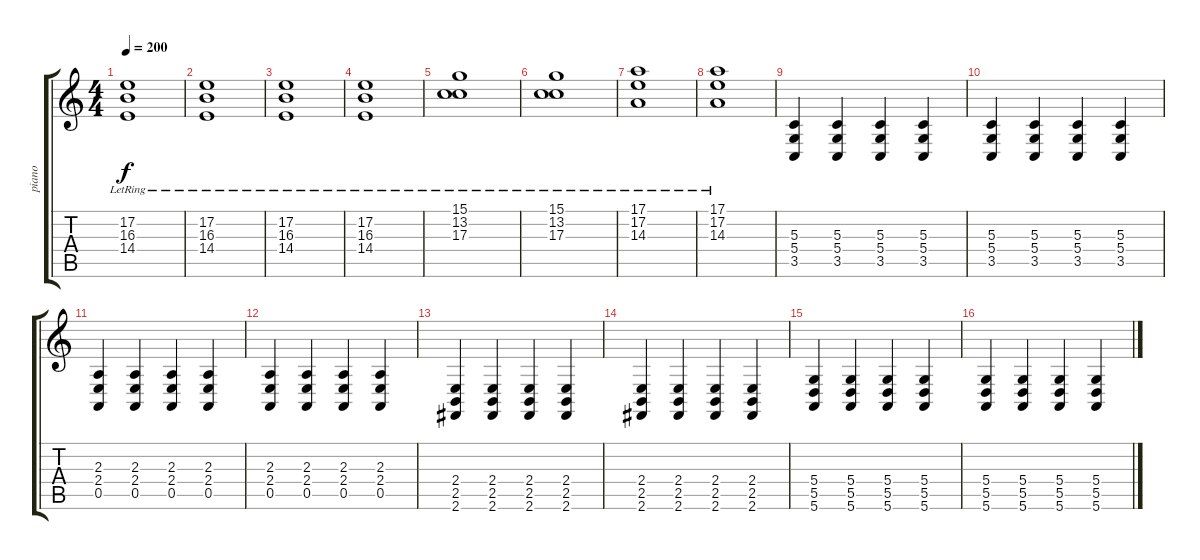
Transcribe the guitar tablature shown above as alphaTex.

\track ("piano" "piano") {instrument acousticgrandpiano}
\staff {score tabs}
\tuning (E4 B3 G3 D3 A2 E2) {hide}
\ts (4 4)
\tempo 200
\clef g2
\ks c
(17.2{lr} 16.3{lr} 14.4{lr}).1{dy f} |
(17.2{lr} 16.3{lr} 14.4{lr}).1 |
(17.2{lr} 16.3{lr} 14.4{lr}).1 |
(17.2{lr} 16.3{lr} 14.4{lr}).1 |
(15.1{lr} 13.2{lr} 17.3{lr}).1 |
(15.1{lr} 13.2{lr} 17.3{lr}).1 |
(17.1{lr} 17.2{lr} 14.3{lr}).1 |
(17.1{lr} 17.2{lr} 14.3{lr}).1 |
(5.3 5.4 3.5).4 (5.3 5.4 3.5).4 (5.3 5.4 3.5).4 (5.3 5.4 3.5).4 |
(5.3 5.4 3.5).4 (5.3 5.4 3.5).4 (5.3 5.4 3.5).4 (5.3 5.4 3.5).4 |
(2.3 2.4 0.5).4 (2.3 2.4 0.5).4 (2.3 2.4 0.5).4 (2.3 2.4 0.5).4 |
(2.3 2.4 0.5).4 (2.3 2.4 0.5).4 (2.3 2.4 0.5).4 (2.3 2.4 0.5).4 |
(2.4 2.5 2.6).4 (2.4 2.5 2.6).4 (2.4 2.5 2.6).4 (2.4 2.5 2.6).4 |
(2.4 2.5 2.6).4 (2.4 2.5 2.6).4 (2.4 2.5 2.6).4 (2.4 2.5 2.6).4 |
(5.4 5.5 5.6).4 (5.4 5.5 5.6).4 (5.4 5.5 5.6).4 (5.4 5.5 5.6).4 |
(5.4 5.5 5.6).4 (5.4 5.5 5.6).4 (5.4 5.5 5.6).4 (5.4 5.5 5.6).4
